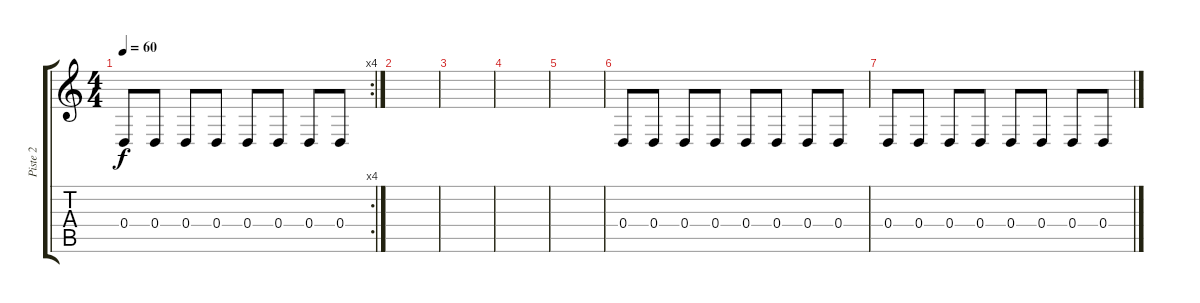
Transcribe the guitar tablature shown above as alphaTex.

\track ("Piste 2" "Piste 2") {instrument pizzicatostrings}
\staff {score tabs}
\tuning (E4 B3 G3 D3 A2 E2) {hide}
\rc 4
\ts (4 4)
\tempo 60
\clef g2
\ks c
0.4.8{dy f} 0.4.8 0.4.8 0.4.8 0.4.8 0.4.8 0.4.8 0.4.8 |
|
|
|
|
0.4.8 0.4.8 0.4.8 0.4.8 0.4.8 0.4.8 0.4.8 0.4.8 |
0.4.8 0.4.8 0.4.8 0.4.8 0.4.8 0.4.8 0.4.8 0.4.8
